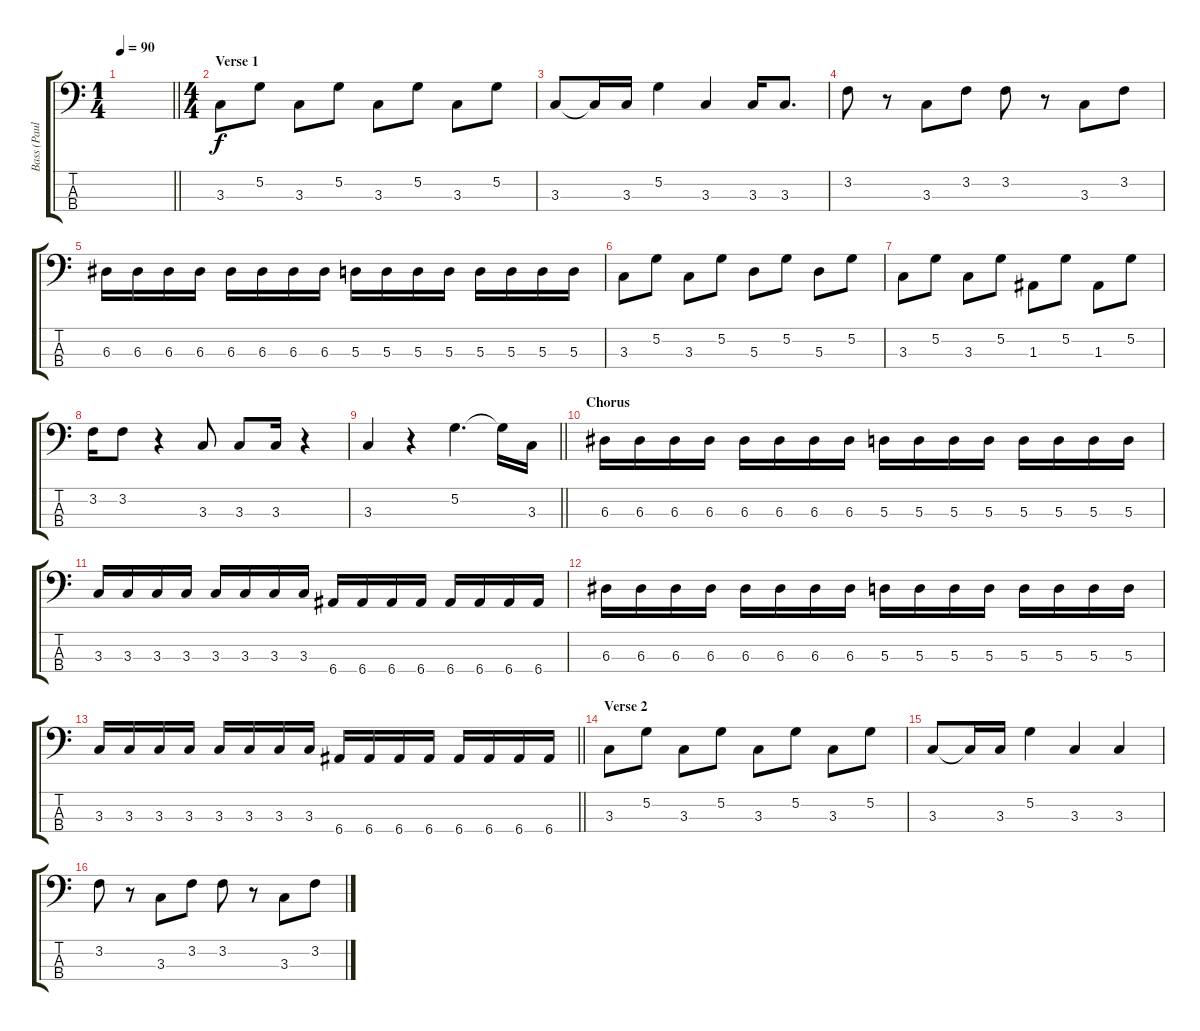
\track ("Bass (Paul McCartney)" "Bass (Paul") {instrument electricbassfinger}
\staff {score tabs}
\tuning (G2 D2 A1 E1) {hide}
\ts (1 4)
\tempo 90
\clef f4
\barLineRight lightlight
\ks c
|
\ts (4 4)
\section ("" "Verse 1")
3.3.8 5.2.8 3.3.8 5.2.8 3.3.8 5.2.8 3.3.8 5.2.8 |
3.3.8 3.3{t}.16 3.3.16 5.2.4 3.3.4 3.3.16 3.3.8{d} |
3.2.8 r.8 3.3.8 3.2.8 3.2.8 r.8 3.3.8 3.2.8 |
6.3.16 6.3.16 6.3.16 6.3.16 6.3.16 6.3.16 6.3.16 6.3.16 5.3.16 5.3.16 5.3.16 5.3.16 5.3.16 5.3.16 5.3.16 5.3.16 |
3.3.8 5.2.8 3.3.8 5.2.8 5.3.8 5.2.8 5.3.8 5.2.8 |
3.3.8 5.2.8 3.3.8 5.2.8 1.3.8 5.2.8 1.3.8 5.2.8 |
3.2.16 3.2.8 r.4 3.3.8 3.3.8 3.3.16 r.4 |
\barLineRight lightlight
3.3.4 r.4 5.2.4{d} 5.2{t}.16 3.3.16 |
\section ("" "Chorus ")
6.3.16 6.3.16 6.3.16 6.3.16 6.3.16 6.3.16 6.3.16 6.3.16 5.3.16 5.3.16 5.3.16 5.3.16 5.3.16 5.3.16 5.3.16 5.3.16 |
3.3.16 3.3.16 3.3.16 3.3.16 3.3.16 3.3.16 3.3.16 3.3.16 6.4.16 6.4.16 6.4.16 6.4.16 6.4.16 6.4.16 6.4.16 6.4.16 |
6.3.16 6.3.16 6.3.16 6.3.16 6.3.16 6.3.16 6.3.16 6.3.16 5.3.16 5.3.16 5.3.16 5.3.16 5.3.16 5.3.16 5.3.16 5.3.16 |
\barLineRight lightlight
3.3.16 3.3.16 3.3.16 3.3.16 3.3.16 3.3.16 3.3.16 3.3.16 6.4.16 6.4.16 6.4.16 6.4.16 6.4.16 6.4.16 6.4.16 6.4.16 |
\section ("" "Verse 2")
3.3.8 5.2.8 3.3.8 5.2.8 3.3.8 5.2.8 3.3.8 5.2.8 |
3.3.8 3.3{t}.16 3.3.16 5.2.4 3.3.4 3.3.4 |
3.2.8 r.8 3.3.8 3.2.8 3.2.8 r.8 3.3.8 3.2.8
